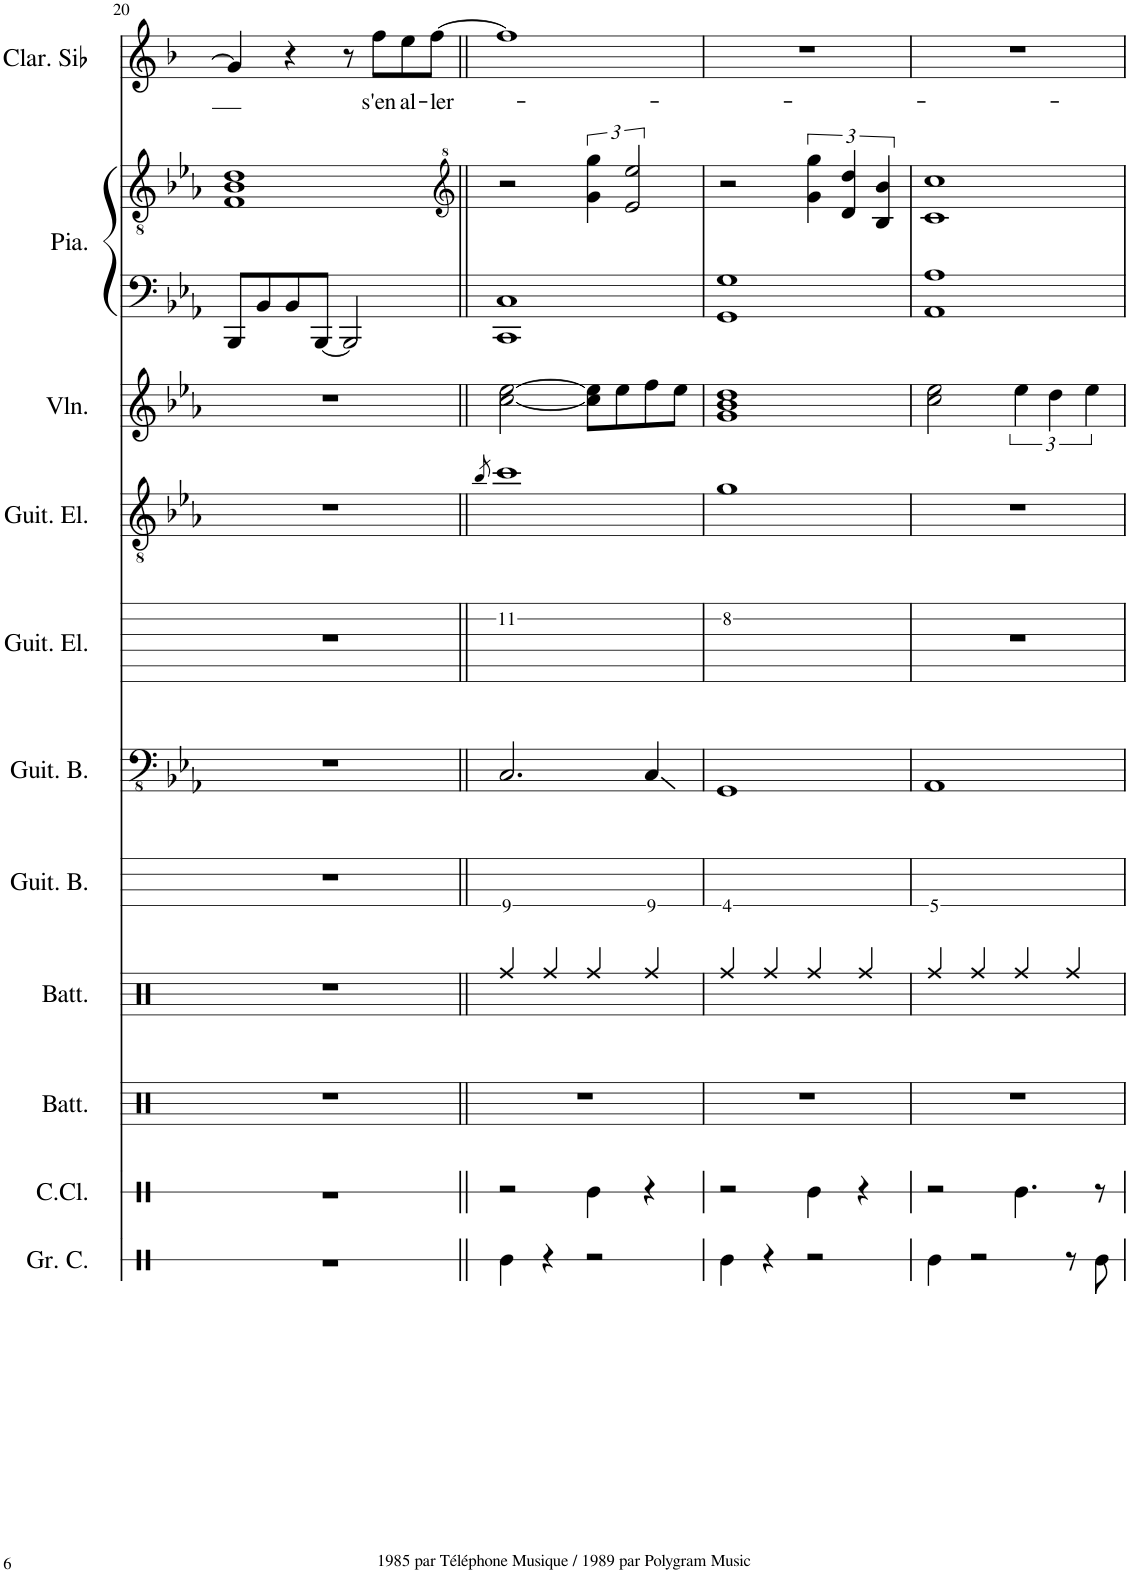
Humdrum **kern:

**kern	**kern	**kern	**kern	**kern	**kern	**kern	**kern	**kern	**kern	**kern	**kern	**text
*part11	*part10	*part9	*part8	*part7	*part6	*part5	*part4	*part3	*part2	*part2	*part1	*part1
*staff12	*staff11	*staff10	*staff9	*staff8	*staff7	*staff6	*staff5	*staff4	*staff3	*staff2	*staff1	*staff1
*I"Grosse caisse	*I"Caisse claire	*I"Batterie	*I"Batterie	*I"Guitare basse	*I"Guitare basse	*I"Guitare électrique	*I"Guitare électrique	*I"Violon	*I"Piano	*	*I"Clarinette en Sib	*
*I'Gr. C.	*I'C.Cl.	*I'Batt.	*I'Batt.	*I'Guit. B.	*I'Guit. B.	*I'Guit. El.	*I'Guit. El.	*I'Vln.	*I'Pia.	*	*I'Clar. Sib	*
!!LO:PB:g=z
*clefX	*clefX	*clefX	*clefX	*	*clefFv4	*	*clefGv2	*clefG2	*clefF4	*clefGv2	*clefG2	*
*	*	*	*	*	*	*	*	*	*	*	*Trd1c2	*
*k[]	*k[]	*k[]	*k[]	*k[b-e-a-]	*k[b-e-a-]	*k[b-e-a-]	*k[b-e-a-]	*k[b-e-a-]	*k[b-e-a-]	*k[b-e-a-]	*k[b-]	*
*M4/4	*M4/4	*M4/4	*M4/4	*M4/4	*M4/4	*M4/4	*M4/4	*M4/4	*M4/4	*M4/4	*M4/4	*
*met(c)	*met(c)	*met(c)	*met(c)	*met(c)	*met(c)	*met(c)	*met(c)	*met(c)	*met(c)	*met(c)	*met(c)	*
=20	=20	=20	=20	=20	=20	=20	=20	=20	=20	=20	=20	=20
1r	1r	1r	1r	1r	1r	1r	1r	1r	8BBB-/L	1F 1B- 1d	4g/]	.
.	.	.	.	.	.	.	.	.	8BB-/	.	.	.
.	.	.	.	.	.	.	.	.	8BB-/	.	4r	.
.	.	.	.	.	.	.	.	.	[8BBB-/J	.	.	.
.	.	.	.	.	.	.	.	.	2BBB-/]	.	8r	.
!	!	!	!	!	!	!	!	!	!	!	!	!LO:LY:b
.	.	.	.	.	.	.	.	.	.	.	8ff\L	s'en
!	!	!	!	!	!	!	!	!	!	!	!	!LO:LY:b
.	.	.	.	.	.	.	.	.	.	.	8ee\	al-
!	!	!	!	!	!	!	!	!	!	!	!	!LO:LY:b
.	.	.	.	.	.	.	.	.	.	.	[8ff\J	-ler-
=21||	=21||	=21||	=21||	=21||	=21||	=21||	=21||	=21||	=21||	=21||	=21||	=21||
.	.	.	.	.	.	.	8qb-/	.	.	.	.	.
*	*	*	*	*	*	*	*	*	*	*clefG^2	*	*
4Re\	2r	1r	4Rff/	2.DD-	2.CC/	1b-	1cc	[2cc\ [2ee-\	1CC 1C	2r	1ff]	.
4r	.	.	4Rff/	.	.	.	.	.	.	.	.	.
2r	4Re\	.	4Rff/	.	.	.	.	8cc\] 8ee-\]L	.	6gg\ 6ggg\	.	.
.	.	.	.	.	.	.	.	8ee-\	.	.	.	.
.	.	.	.	.	.	.	.	.	.	3ee-/ 3eee-/	.	.
.	4r	.	4Rff/	4DD-	4CC/	.	.	8ff\	.	.	.	.
.	.	.	.	.	.	.	.	8ee-\J	.	.	.	.
=22	=22	=22	=22	=22	=22	=22	=22	=22	=22	=22	=22	=22
4Re\	2r	1r	4Rff/	1AAA-	1GGG	1g	1g	1g 1b- 1dd	1GG 1G	2r	1r	.
4r	.	.	4Rff/	.	.	.	.	.	.	.	.	.
2r	4Re\	.	4Rff/	.	.	.	.	.	.	6gg\ 6ggg\	.	.
.	.	.	.	.	.	.	.	.	.	6dd/ 6ddd/	.	.
.	4r	.	4Rff/	.	.	.	.	.	.	.	.	.
.	.	.	.	.	.	.	.	.	.	6b-/ 6bb-/	.	.
=23	=23	=23	=23	=23	=23	=23	=23	=23	=23	=23	=23	=23
4Re\	2r	1r	4Rff/	1AAA	1AAA-	1r	1r	2cc\ 2ee-\	1AA- 1A-	1cc 1ccc	1r	.
2r	.	.	4Rff/	.	.	.	.	.	.	.	.	.
.	4.Re\	.	4Rff/	.	.	.	.	6ee-\	.	.	.	.
.	.	.	.	.	.	.	.	6dd\	.	.	.	.
8r	.	.	4Rff/	.	.	.	.	.	.	.	.	.
.	.	.	.	.	.	.	.	6ee-\	.	.	.	.
8Re\	8r	.	.	.	.	.	.	.	.	.	.	.
=	=	=	=	=	=	=	=	=	=	=	=	=
*-	*-	*-	*-	*-	*-	*-	*-	*-	*-	*-	*-	*-
